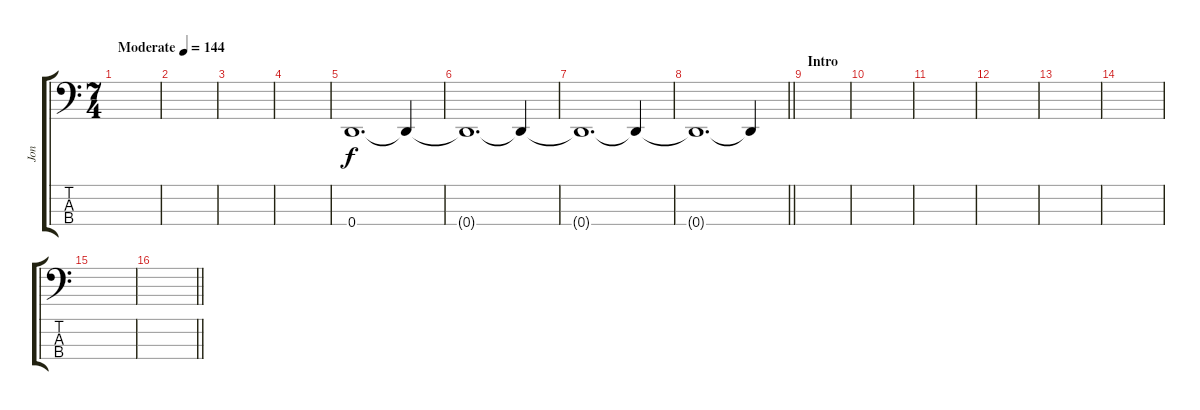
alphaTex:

\track ("Jon" "Jon") {instrument electricbassfinger}
\staff {score tabs}
\tuning (F2 C2 G1 D1) {hide}
\ts (7 4)
\tempo (144 "Moderate")
\clef f4
\ks c
|
|
|
|
0.4.1{d} 0.4{t}.4 |
0.4{t}.1{d} 0.4{t}.4 |
0.4{t}.1{d} 0.4{t}.4 |
\barLineRight lightlight
0.4{t}.1{d} 0.4{t}.4 |
\section ("" "Intro")
|
|
|
|
|
|
|
\barLineRight lightlight
